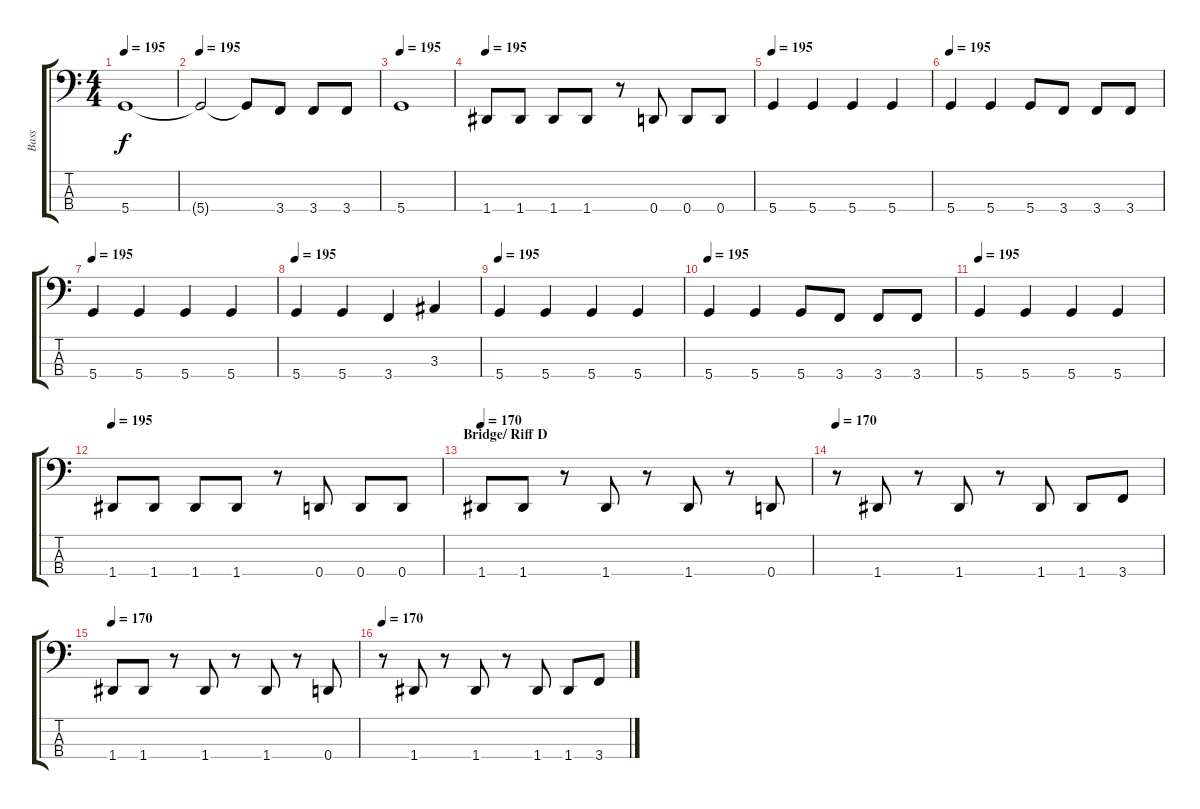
\track ("Bass" "Bass") {instrument electricbasspick}
\staff {score tabs}
\tuning (F2 C2 G1 D1) {hide}
\ts (4 4)
\tempo 195
\clef f4
\ks c
5.4.1{dy f} |
\tempo 195
5.4{t}.2 5.4{t}.8 3.4.8 3.4.8 3.4.8 |
\tempo 195
5.4.1 |
\tempo 195
1.4.8 1.4.8 1.4.8 1.4.8 r.8 0.4.8 0.4.8 0.4.8 |
\tempo 195
5.4.4 5.4.4 5.4.4 5.4.4 |
\tempo 195
5.4.4 5.4.4 5.4.8 3.4.8 3.4.8 3.4.8 |
\tempo 195
5.4.4 5.4.4 5.4.4 5.4.4 |
\tempo 195
5.4.4 5.4.4 3.4.4 3.3.4 |
\tempo 195
5.4.4 5.4.4 5.4.4 5.4.4 |
\tempo 195
5.4.4 5.4.4 5.4.8 3.4.8 3.4.8 3.4.8 |
\tempo 195
5.4.4 5.4.4 5.4.4 5.4.4 |
\tempo 195
1.4.8 1.4.8 1.4.8 1.4.8 r.8 0.4.8 0.4.8 0.4.8 |
\section ("" "Bridge/ Riff D")
\tempo 170
1.4.8 1.4.8 r.8 1.4.8 r.8 1.4.8 r.8 0.4.8 |
\tempo 170
r.8 1.4.8 r.8 1.4.8 r.8 1.4.8 1.4.8 3.4.8 |
\tempo 170
1.4.8 1.4.8 r.8 1.4.8 r.8 1.4.8 r.8 0.4.8 |
\tempo 170
r.8 1.4.8 r.8 1.4.8 r.8 1.4.8 1.4.8 3.4.8
